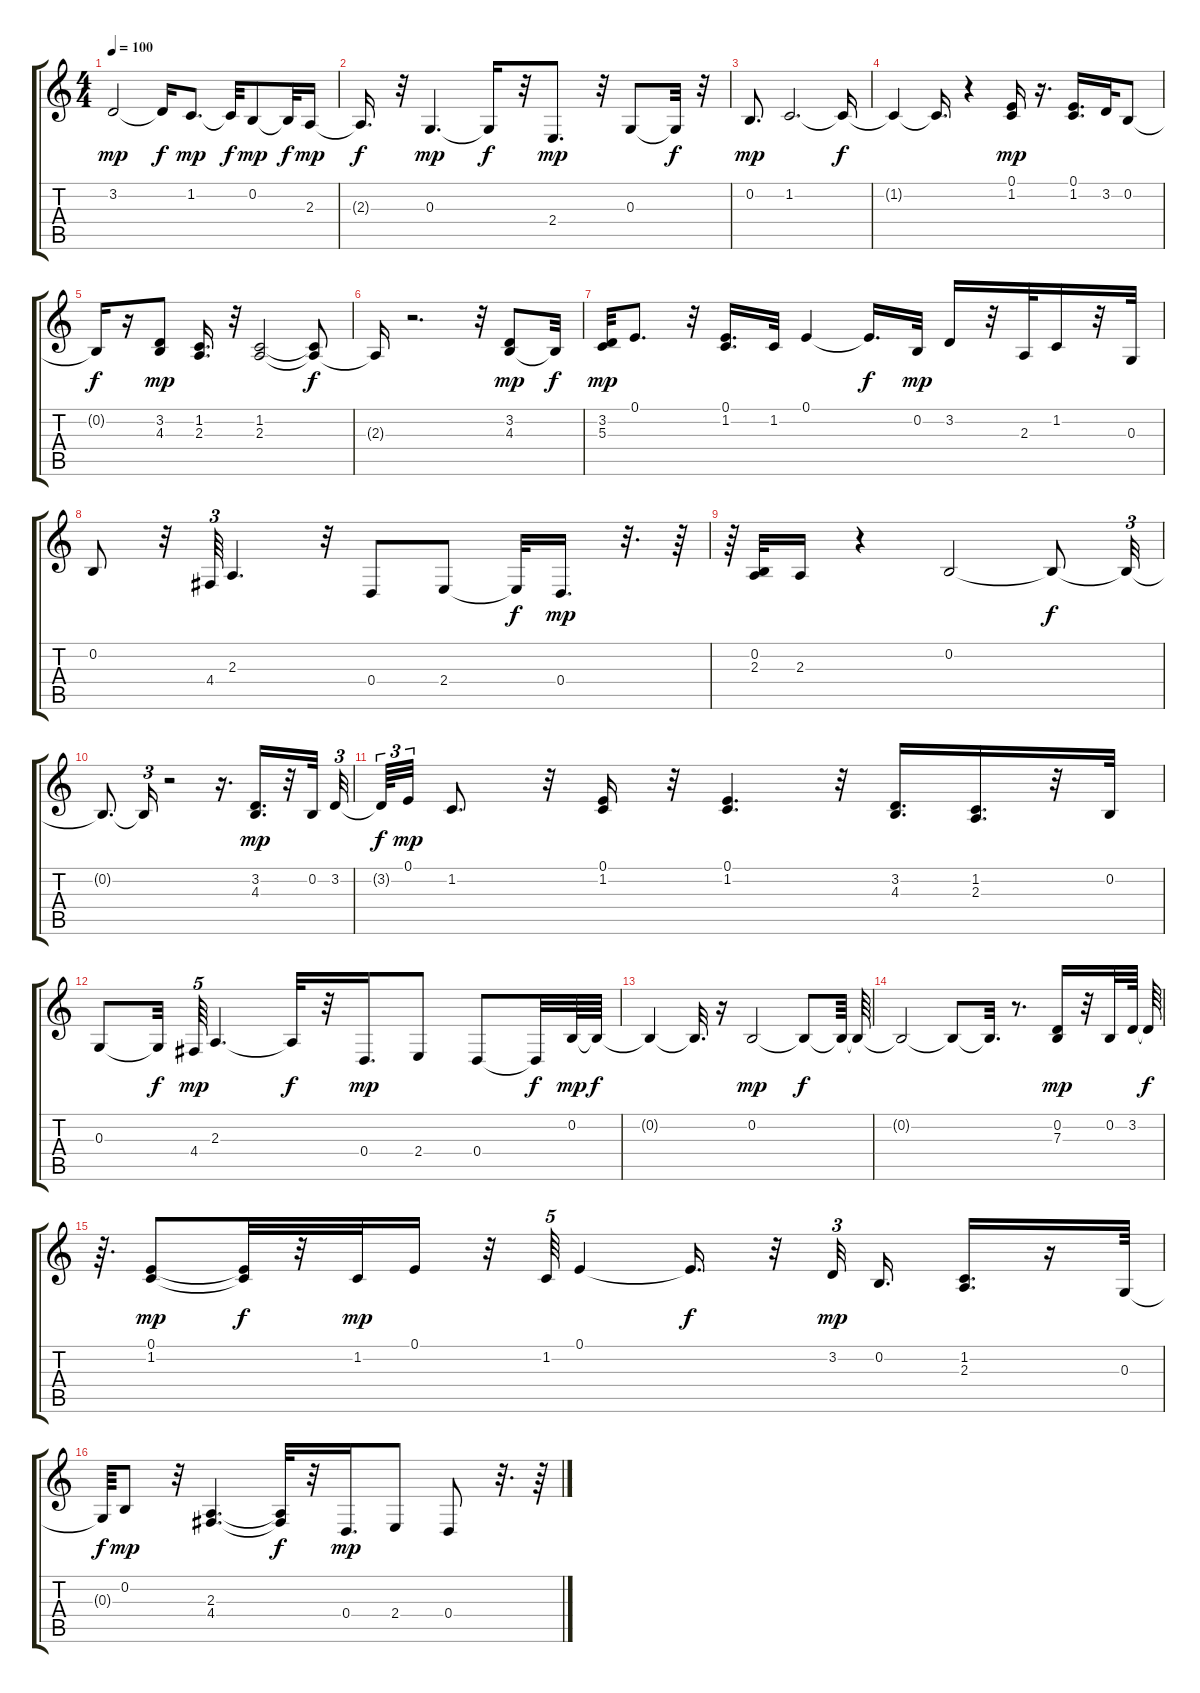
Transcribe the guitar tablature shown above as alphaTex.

\track "" {instrument sitar}
\staff {score tabs}
\tuning (E4 B3 G3 D3 A2 E2) {hide}
\ts (4 4)
\tempo 100
\clef g2
\ks c
3.2.2{dy mp} 3.2{t}.16{dy f} 1.2.8{d dy mp} 1.2{t}.32{dy f} 0.2.8{dy mp} 0.2{t}.32{dy f} 2.3.16{dy mp} |
2.3{t}.16{d dy f} r.32 0.3.4{d dy mp} 0.3{t}.16{dy f} r.32 2.4.8{d dy mp} r.32 0.3.8 0.3{t}.32{dy f} r.32 |
0.2.8{d dy mp} 1.2.2{d} 1.2{t}.16{dy f} |
1.2{t}.4 1.2{t}.16{d} r.4 (0.1 1.2).16{dy mp} r.16{d} (0.1 1.2).16{d} 3.2.32 0.2.8 |
0.2{t}.16{dy f} r.16 (3.2 4.3).8{dy mp} (1.2 2.3).16{d} r.32 (1.2 2.3).2 (1.2{t} 2.3{t}).8{dy f} |
2.3{t}.16 r.2{d} r.32 (3.2 4.3).8{dy mp} 4.3{t}.32{dy f} |
(3.2 5.3).32{dy mp} 0.1.8{d} r.32 (0.1 1.2).16{d} 1.2.32 0.1.4 0.1{t}.16{d dy f} 0.2.32{dy mp} 3.2.16 r.32 2.3.32 1.2.16 r.32 0.3.32 |
0.2.8 r.32 4.4.64{tu (3 2)} 2.3.4{d} r.32 0.4.8 2.4.8 2.4{t}.32{dy f} 0.4.16{d dy mp} r.32{d} r.64 |
r.64{tu (3 2)} (0.2 2.3).32 2.3.16 r.4 0.2.2 0.2{t}.8{dy f} 0.2{t}.32{tu (3 2)} |
0.2{t}.8{d} 0.2{t}.16{tu (3 2)} r.2 r.16{d} (3.2 4.3).16{d dy mp} r.32 0.2.32 3.2.32{tu (3 2)} |
3.2{t}.64{tu (3 2) dy f} 0.1.32{tu (3 2) dy mp} 1.2.8{d} r.32 (0.1 1.2).16 r.32 (0.1 1.2).4{d} r.32 (3.2 4.3).16{d} (1.2 2.3).16{d} r.32 0.2.32 |
0.3.8 0.3{t}.32{dy f} 4.4.64{tu (5 4) dy mp} 2.3.4{d} 2.3{t}.32{dy f} r.32 0.4.16{d dy mp} 2.4.8 0.4.8 0.4{t}.32{dy f} 0.2.64{dy mp} 0.2{t}.64{dy f} |
0.2{t}.4 0.2{t}.32{d} r.16 0.2.2{dy mp} 0.2{t}.8{dy f} 0.2{t}.64 0.2{t}.64 |
0.2{t}.2 0.2{t}.8 0.2{t}.32{d} r.8{d} (0.2 7.3).16{dy mp} r.32 0.2.32 3.2.64 3.2{t}.64{dy f} |
r.64{d} (0.1 1.2).8{dy mp} (0.1{t} 1.2{t}).32{dy f} r.32 1.2.32{dy mp} 0.1.16 r.32 1.2.64{tu (5 4)} 0.1.4 0.1{t}.16{d dy f} r.32 3.2.32{tu (3 2) dy mp} 0.2.16{d} (1.2 2.3).16{d} r.16 0.3.64 |
0.3{t}.64{dy f} 0.2.8{dy mp} r.32 (2.3 4.4).4{d} (2.3{t} 4.4{t}).32{dy f} r.32 0.4.16{d dy mp} 2.4.8 0.4.8 r.32{d} r.64
